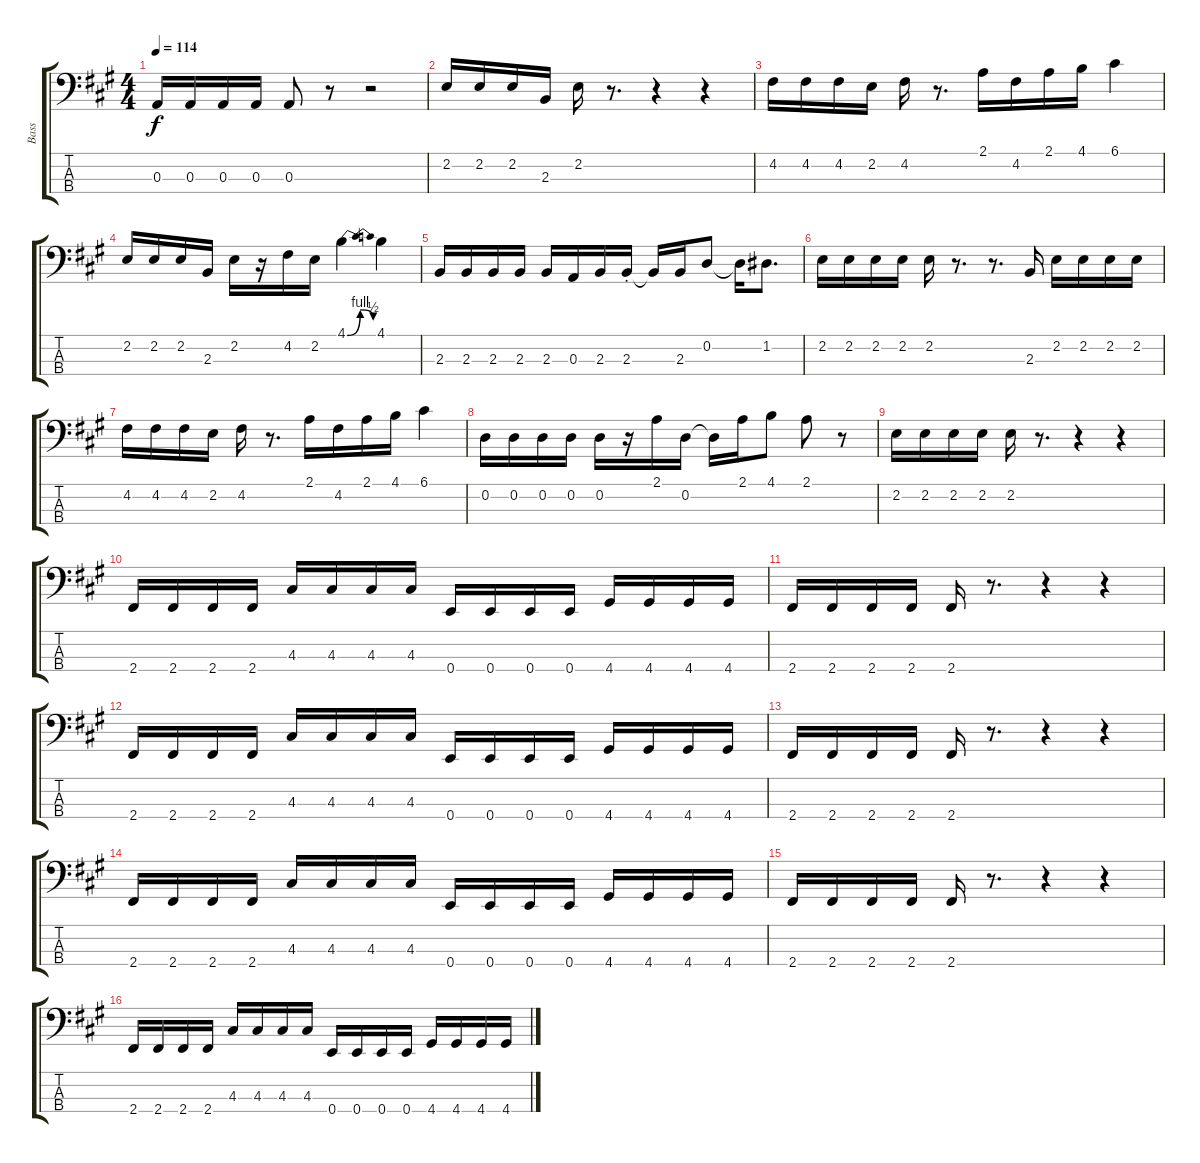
\track ("Bass" "Bass") {instrument electricbassfinger}
\staff {score tabs}
\tuning (G2 D2 A1 E1) {hide}
\ts (4 4)
\tempo 114
\clef f4
\ks a
0.3.16{dy f} 0.3.16 0.3.16 0.3.16 0.3.8 r.8 r.2 |
2.2.16 2.2.16 2.2.16 2.3.16 2.2.16 r.8{d} r.4 r.4 |
4.2.16 4.2.16 4.2.16 2.2.16 4.2.16 r.8{d} 2.1.16 4.2.16 2.1.16 4.1.16 6.1.4 |
2.2.16 2.2.16 2.2.16 2.3.16 2.2.16 r.16 4.2.16 2.2.16 4.1{be (bendrelease 0 0 15 4 15 4 60 2)}.4 4.1.4 |
2.3.16 2.3.16 2.3.16 2.3.16 2.3.16 0.3.16 2.3.16 2.3{st}.16 2.3{t}.16 2.3.16 0.2.8 0.2{t}.16 1.2.8{d} |
2.2.16 2.2.16 2.2.16 2.2.16 2.2.16 r.8{d} r.8{d} 2.3.16 2.2.16 2.2.16 2.2.16 2.2.16 |
4.2.16 4.2.16 4.2.16 2.2.16 4.2.16 r.8{d} 2.1.16 4.2.16 2.1.16 4.1.16 6.1.4 |
0.2.16 0.2.16 0.2.16 0.2.16 0.2.16 r.16 2.1.16 0.2.16 0.2{t}.16 2.1.16 4.1.8 2.1.8 r.8 |
2.2.16 2.2.16 2.2.16 2.2.16 2.2.16 r.8{d} r.4 r.4 |
2.4.16 2.4.16 2.4.16 2.4.16 4.3.16 4.3.16 4.3.16 4.3.16 0.4.16 0.4.16 0.4.16 0.4.16 4.4.16 4.4.16 4.4.16 4.4.16 |
2.4.16 2.4.16 2.4.16 2.4.16 2.4.16 r.8{d} r.4 r.4 |
2.4.16 2.4.16 2.4.16 2.4.16 4.3.16 4.3.16 4.3.16 4.3.16 0.4.16 0.4.16 0.4.16 0.4.16 4.4.16 4.4.16 4.4.16 4.4.16 |
2.4.16 2.4.16 2.4.16 2.4.16 2.4.16 r.8{d} r.4 r.4 |
2.4.16 2.4.16 2.4.16 2.4.16 4.3.16 4.3.16 4.3.16 4.3.16 0.4.16 0.4.16 0.4.16 0.4.16 4.4.16 4.4.16 4.4.16 4.4.16 |
2.4.16 2.4.16 2.4.16 2.4.16 2.4.16 r.8{d} r.4 r.4 |
2.4.16 2.4.16 2.4.16 2.4.16 4.3.16 4.3.16 4.3.16 4.3.16 0.4.16 0.4.16 0.4.16 0.4.16 4.4.16 4.4.16 4.4.16 4.4.16
